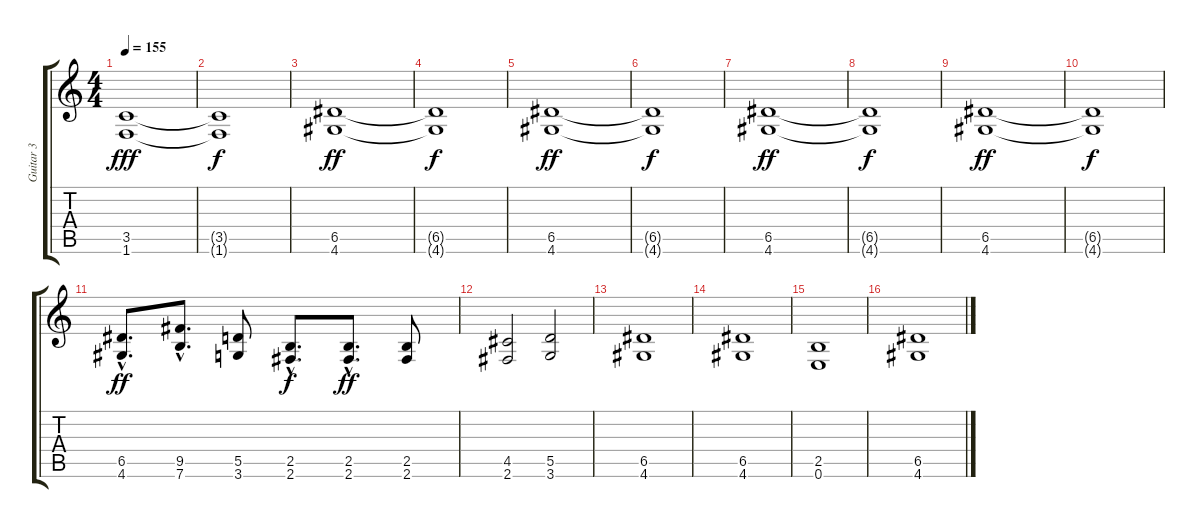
\track ("Guitar 3" "Guitar 3") {instrument distortionguitar}
\staff {score tabs}
\tuning (E4 B3 G3 D3 A2 E2) {hide}
\ts (4 4)
\tempo 155
\clef g2
\ks c
(3.5 1.6).1{dy fff} |
(3.5{t} 1.6{t}).1{dy f} |
(6.5 4.6).1{dy ff} |
(6.5{t} 4.6{t}).1{dy f} |
(6.5 4.6).1{dy ff} |
(6.5{t} 4.6{t}).1{dy f} |
(6.5 4.6).1{dy ff} |
(6.5{t} 4.6{t}).1{dy f} |
(6.5 4.6).1{dy ff} |
(6.5{t} 4.6{t}).1{dy f} |
(6.5{hac} 4.6{hac}).8{d dy ff} (9.5{hac} 7.6{hac}).8{d} (5.5 3.6).8 (2.5{hac} 2.6{hac}).8{d dy f} (2.5{hac} 2.6{hac}).8{d dy ff} (2.5 2.6).8 |
(4.5 2.6).2 (5.5 3.6).2 |
(6.5 4.6).1 |
(6.5 4.6).1 |
(2.5 0.6).1 |
(6.5 4.6).1
